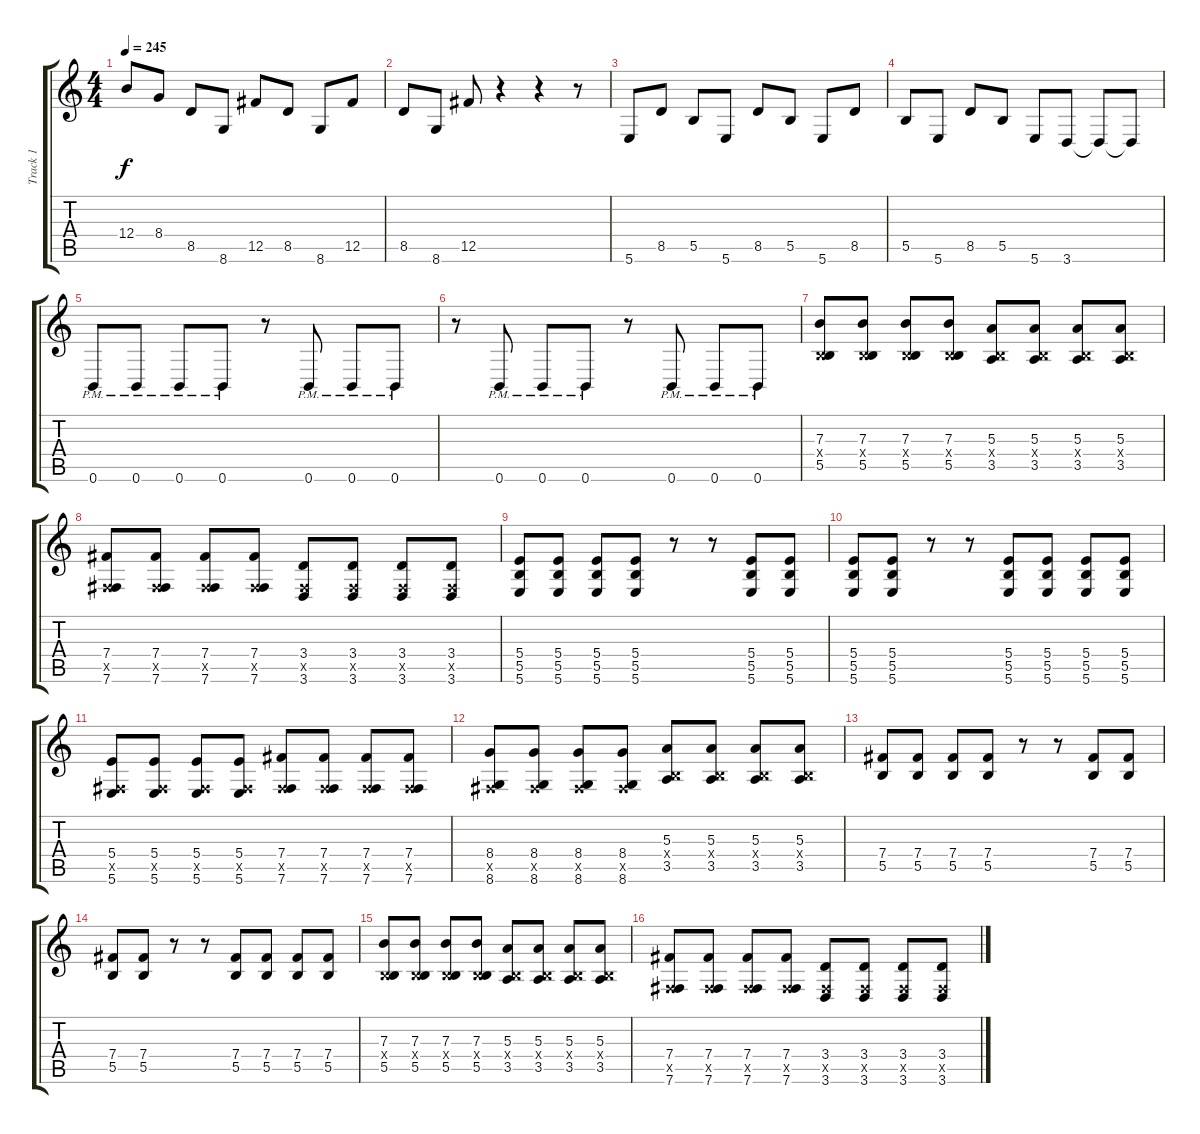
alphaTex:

\track ("Track 1" "Track 1") {instrument distortionguitar}
\staff {score tabs}
\tuning (Db4 Ab3 E3 B2 Gb2 B1) {hide}
\ts (4 4)
\tempo 245
\clef g2
\ks c
12.4.8{dy f} 8.4.8 8.5.8 8.6.8 12.5.8 8.5.8 8.6.8 12.5.8 |
8.5.8 8.6.8 12.5.8 r.4 r.4 r.8 |
5.6.8 8.5.8 5.5.8 5.6.8 8.5.8 5.5.8 5.6.8 8.5.8 |
5.5.8 5.6.8 8.5.8 5.5.8 5.6.8 3.6.8 3.6{t}.8 3.6{t}.8 |
0.6{pm}.8 0.6{pm}.8 0.6{pm}.8 0.6{pm}.8 r.8 0.6{pm}.8 0.6{pm}.8 0.6{pm}.8 |
r.8 0.6{pm}.8 0.6{pm}.8 0.6{pm}.8 r.8 0.6{pm}.8 0.6{pm}.8 0.6{pm}.8 |
(7.3 0.4{x} 5.5).8 (7.3 0.4{x} 5.5).8 (7.3 0.4{x} 5.5).8 (7.3 0.4{x} 5.5).8 (5.3 0.4{x} 3.5).8 (5.3 0.4{x} 3.5).8 (5.3 0.4{x} 3.5).8 (5.3 0.4{x} 3.5).8 |
(7.4 0.5{x} 7.6).8 (7.4 0.5{x} 7.6).8 (7.4 0.5{x} 7.6).8 (7.4 0.5{x} 7.6).8 (3.4 0.5{x} 3.6).8 (3.4 0.5{x} 3.6).8 (3.4 0.5{x} 3.6).8 (3.4 0.5{x} 3.6).8 |
(5.4 5.5 5.6).8 (5.4 5.5 5.6).8 (5.4 5.5 5.6).8 (5.4 5.5 5.6).8 r.8 r.8 (5.4 5.5 5.6).8 (5.4 5.5 5.6).8 |
(5.4 5.5 5.6).8 (5.4 5.5 5.6).8 r.8 r.8 (5.4 5.5 5.6).8 (5.4 5.5 5.6).8 (5.4 5.5 5.6).8 (5.4 5.5 5.6).8 |
(5.4 0.5{x} 5.6).8 (5.4 0.5{x} 5.6).8 (5.4 0.5{x} 5.6).8 (5.4 0.5{x} 5.6).8 (7.4 0.5{x} 7.6).8 (7.4 0.5{x} 7.6).8 (7.4 0.5{x} 7.6).8 (7.4 0.5{x} 7.6).8 |
(8.4 0.5{x} 8.6).8 (8.4 0.5{x} 8.6).8 (8.4 0.5{x} 8.6).8 (8.4 0.5{x} 8.6).8 (5.3 0.4{x} 3.5).8 (5.3 0.4{x} 3.5).8 (5.3 0.4{x} 3.5).8 (5.3 0.4{x} 3.5).8 |
(7.4 5.5).8 (7.4 5.5).8 (7.4 5.5).8 (7.4 5.5).8 r.8 r.8 (7.4 5.5).8 (7.4 5.5).8 |
(7.4 5.5).8 (7.4 5.5).8 r.8 r.8 (7.4 5.5).8 (7.4 5.5).8 (7.4 5.5).8 (7.4 5.5).8 |
(7.3 0.4{x} 5.5).8 (7.3 0.4{x} 5.5).8 (7.3 0.4{x} 5.5).8 (7.3 0.4{x} 5.5).8 (5.3 0.4{x} 3.5).8 (5.3 0.4{x} 3.5).8 (5.3 0.4{x} 3.5).8 (5.3 0.4{x} 3.5).8 |
(7.4 0.5{x} 7.6).8 (7.4 0.5{x} 7.6).8 (7.4 0.5{x} 7.6).8 (7.4 0.5{x} 7.6).8 (3.4 0.5{x} 3.6).8 (3.4 0.5{x} 3.6).8 (3.4 0.5{x} 3.6).8 (3.4 0.5{x} 3.6).8
